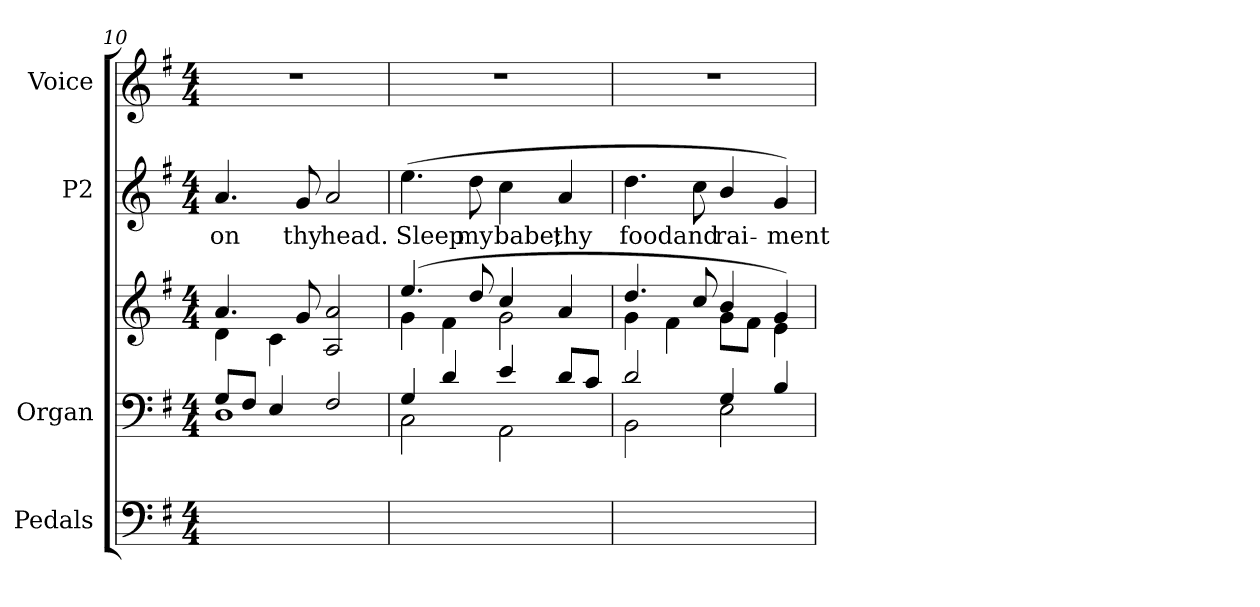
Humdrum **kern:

**kern	**kern	**kern	**kern	**text	**kern
*part4	*part3	*part3	*part2	*part2	*part1
*staff5	*staff4	*staff3	*staff2	*staff2	*staff1
*I"Pedals	*I"Organ	*	*I"P2	*	*I"Voice
*I'Ped.	*	*	*	*	*
*clefF4	*clefF4	*clefG2	*clefG2	*	*clefG2
*k[f#]	*k[f#]	*k[f#]	*k[f#]	*	*k[f#]
*G:	*G:	*G:	*G:	*	*G:
*M4/4	*M4/4	*M4/4	*M4/4	*	*M4/4
=10	=10	=10	=10	=10	=10
*	*^	*^	*	*	*
!	!	!	!	!	!	!LO:LY:b:color=#000000	!
1Diyy	8Gi/L	1Di	4.ai/	4di\	4.ai/	on	1r
.	8F#i/J	.	.	.	.	.	.
.	4Ei/	.	.	4ci\	.	.	.
!	!	!	!	!	!	!LO:LY:b:color=#000000	!
.	.	.	8gi/	.	8gi/	thy	.
!	!	!	!	!	!	!LO:LY:b:color=#000000	!
.	2F#i/	.	2Ai/ 2ai	2ryy	2ai/	head.	.
!!LO:LB:g=z
=11	=11	=11	=11	=11	=11	=11	=11
!	!	!	!	!	!	!LO:LY:b:color=#000000	!
2Ci/yy	4Gi/	2Ci\	(4.eei/	4gi\	(4.eei\	Sleep	1r
.	4di/	.	.	4f#i\	.	.	.
!	!	!	!	!	!	!LO:LY:b:color=#000000	!
.	.	.	8ddi/	.	8ddi\	my	.
!	!	!	!	!	!	!LO:LY:b:color=#000000	!
2AAi/yy	4ei/	2AAi\	4cci/	2gi\	4cci\	babe;	.
!	!	!	!	!	!	!LO:LY:b:color=#000000	!
.	8di/L	.	4ai/	.	4ai/	thy	.
.	8ci/J	.	.	.	.	.	.
=12	=12	=12	=12	=12	=12	=12	=12
!	!	!	!	!	!	!LO:LY:b:color=#000000	!
2BBi/yy	2di/	2BBi\	4.ddi/	4gi\	4.ddi\	food	1r
.	.	.	.	4f#i\	.	.	.
!	!	!	!	!	!	!LO:LY:b:color=#000000	!
.	.	.	8cci/	.	8cci\	and	.
!	!	!	!	!	!	!LO:LY:b:color=#000000	!
2Ei\yy	4Gi/	2Ei\	4bi/	8gi\L	4bi/	rai-	.
.	.	.	.	8f#i\J	.	.	.
!	!	!	!	!	!	!LO:LY:b:color=#000000	!
.	4Bi/	.	4gi/)	4ei\	4gi/)	-ment	.
*	*v	*v	*	*	*	*	*
*	*	*v	*v	*	*	*
=	=	=	=	=	=
*-	*-	*-	*-	*-	*-
